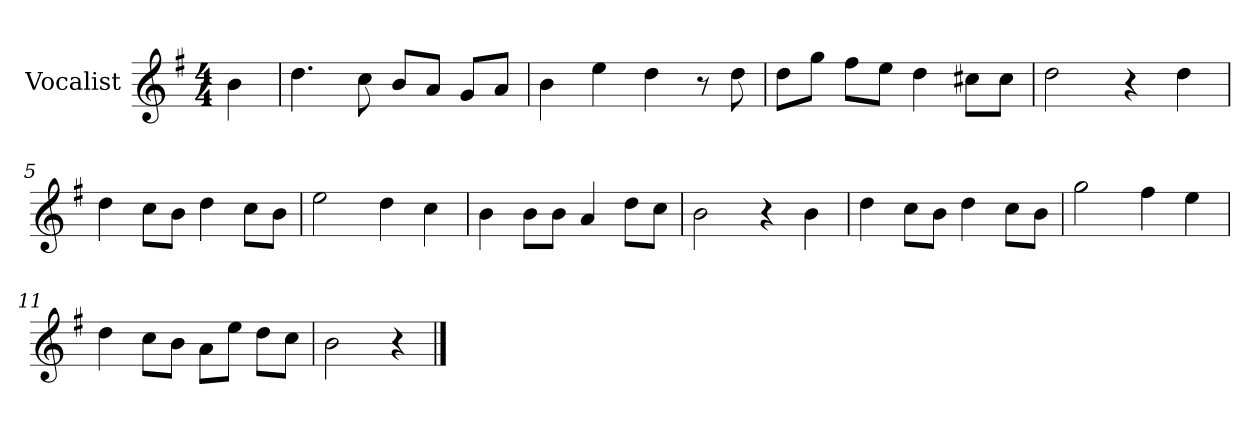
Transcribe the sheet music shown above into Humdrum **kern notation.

**kern
*part1
*staff1
*I"Vocalist
*k[f#]
*G:
*M4/4
=
4b
=1
4.dd
8cc
8bL
8aJ
8gL
8aJ
=2
4b
4ee
4dd
8r
8dd
=3
8ddL
8ggJ
8ff#L
8eeJ
4dd
8cc#XL
8cc#J
=4
2dd
4r
4dd
=5
4dd
8ccL
8bJ
4dd
8ccL
8bJ
=6
2ee
4dd
4cc
=7
4b
8bL
8bJ
4a
8ddL
8ccJ
=8
2b
4r
4b
=9
4dd
8ccL
8bJ
4dd
8ccL
8bJ
=10
2gg
4ff#
4ee
=11
4dd
8ccL
8bJ
8aL
8eeJ
8ddL
8ccJ
=12
2b
4r
==
*-
